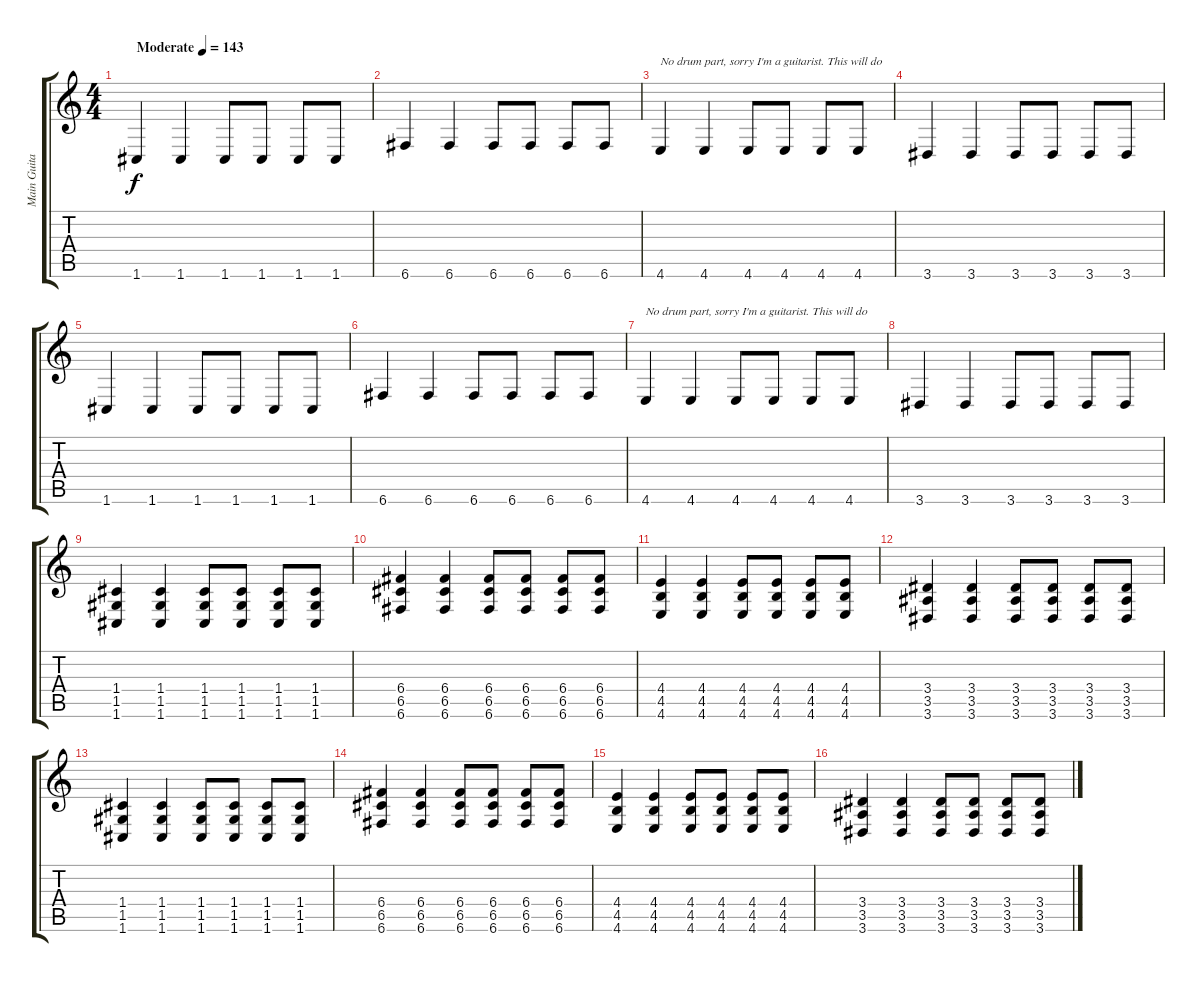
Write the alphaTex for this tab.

\track ("Main Guitar" "Main Guita") {instrument overdrivenguitar}
\staff {score tabs}
\tuning (D4 A3 F3 C3 G2 C2) {hide}
\ts (4 4)
\tempo (143 "Moderate")
\clef g2
\ks c
1.6.4{dy f instrument overdrivenguitar} 1.6.4 1.6.8 1.6.8 1.6.8 1.6.8 |
6.6.4 6.6.4 6.6.8 6.6.8 6.6.8 6.6.8 |
4.6.4{txt "No drum part, sorry I'm a guitarist. This will do"} 4.6.4 4.6.8 4.6.8 4.6.8 4.6.8 |
3.6.4 3.6.4 3.6.8 3.6.8 3.6.8 3.6.8 |
1.6.4 1.6.4 1.6.8 1.6.8 1.6.8 1.6.8 |
6.6.4 6.6.4 6.6.8 6.6.8 6.6.8 6.6.8 |
4.6.4{txt "No drum part, sorry I'm a guitarist. This will do"} 4.6.4 4.6.8 4.6.8 4.6.8 4.6.8 |
3.6.4 3.6.4 3.6.8 3.6.8 3.6.8 3.6.8 |
(1.4 1.5 1.6).4 (1.4 1.5 1.6).4 (1.4 1.5 1.6).8 (1.4 1.5 1.6).8 (1.4 1.5 1.6).8 (1.4 1.5 1.6).8 |
(6.4 6.5 6.6).4 (6.4 6.5 6.6).4 (6.4 6.5 6.6).8 (6.4 6.5 6.6).8 (6.4 6.5 6.6).8 (6.4 6.5 6.6).8 |
(4.4 4.5 4.6).4 (4.4 4.5 4.6).4 (4.4 4.5 4.6).8 (4.4 4.5 4.6).8 (4.4 4.5 4.6).8 (4.4 4.5 4.6).8 |
(3.4 3.5 3.6).4 (3.4 3.5 3.6).4 (3.4 3.5 3.6).8 (3.4 3.5 3.6).8 (3.4 3.5 3.6).8 (3.4 3.5 3.6).8 |
(1.4 1.5 1.6).4 (1.4 1.5 1.6).4 (1.4 1.5 1.6).8 (1.4 1.5 1.6).8 (1.4 1.5 1.6).8 (1.4 1.5 1.6).8 |
(6.4 6.5 6.6).4 (6.4 6.5 6.6).4 (6.4 6.5 6.6).8 (6.4 6.5 6.6).8 (6.4 6.5 6.6).8 (6.4 6.5 6.6).8 |
(4.4 4.5 4.6).4 (4.4 4.5 4.6).4 (4.4 4.5 4.6).8 (4.4 4.5 4.6).8 (4.4 4.5 4.6).8 (4.4 4.5 4.6).8 |
(3.4 3.5 3.6).4 (3.4 3.5 3.6).4 (3.4 3.5 3.6).8 (3.4 3.5 3.6).8 (3.4 3.5 3.6).8 (3.4 3.5 3.6).8
